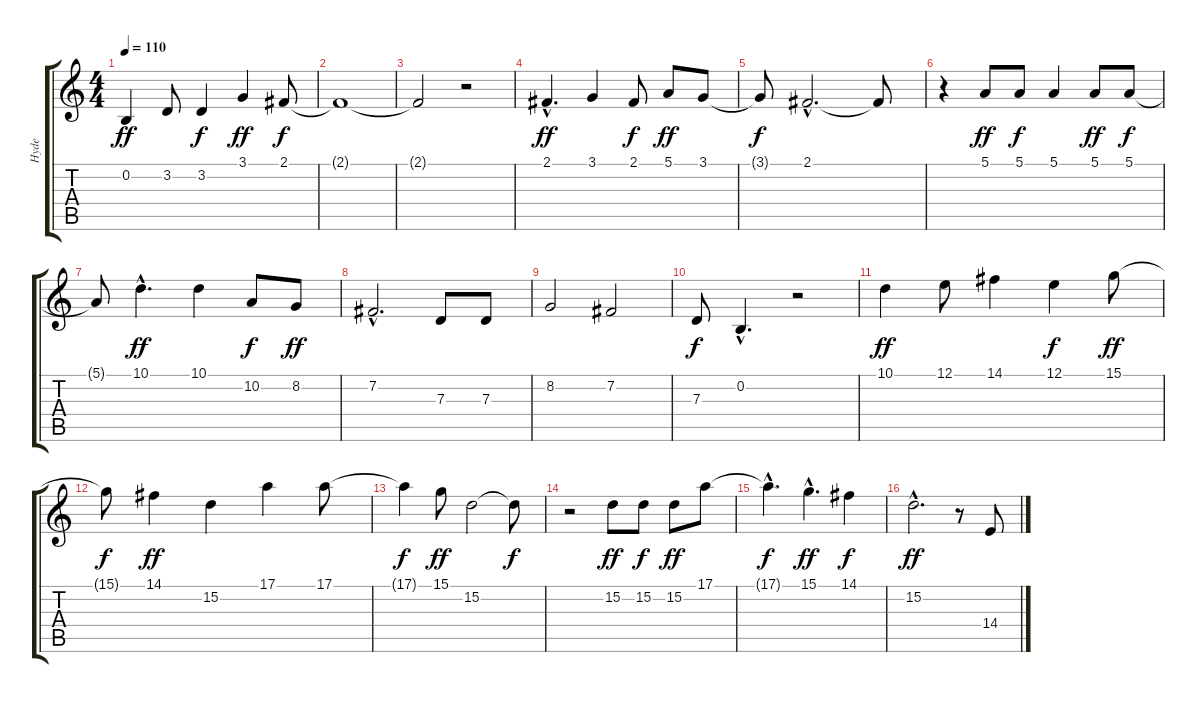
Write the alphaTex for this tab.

\track ("Hyde" "Hyde") {instrument altosax}
\staff {score tabs}
\tuning (E4 B3 G3 D3 A2 E2) {hide}
\ts (4 4)
\tempo 110
\clef g2
\ks c
0.2.4{dy ff} 3.2.8 3.2.4{dy f volume 15 balance 8} 3.1.4{dy ff} 2.1.8{dy f} |
2.1{t}.1 |
2.1{t}.2 r.2 |
2.1{hac}.4{d dy ff volume 15 balance 8} 3.1.4 2.1.8{dy f} 5.1.8{dy ff} 3.1.8 |
3.1{t}.8{dy f} 2.1{hac}.2{d volume 15 balance 8} 2.1{t}.8 |
r.4 5.1.8{dy ff volume 15 balance 8} 5.1.8{dy f} 5.1.4 5.1.8{dy ff} 5.1.8{dy f volume 15 balance 8} |
5.1{t}.8 10.1{hac}.4{d dy ff} 10.1.4{volume 15 balance 8} 10.2.8{dy f} 8.2.8{dy ff} |
7.2{hac}.2{d} 7.3.8 7.3.8{volume 15 balance 8} |
8.2.2 7.2.2 |
7.3.8{dy f} 0.2{hac}.4{d} r.2 |
10.1.4{dy ff volume 16 balance 8} 12.1.8 14.1.4 12.1.4{dy f} 15.1.8{dy ff} |
15.1{t}.8{dy f} 14.1.4{dy ff} 15.2.4 17.1.4 17.1.8 |
17.1{t}.4{dy f} 15.1.8{dy ff} 15.2.2 15.2{t}.8{dy f} |
r.2 15.2.8{dy ff} 15.2.8{dy f} 15.2.8{dy ff} 17.1.8 |
17.1{hac t}.4{d dy f} 15.1{hac}.4{d dy ff} 14.1.4{dy f} |
15.2{hac}.2{d dy ff} r.8 14.4.8
